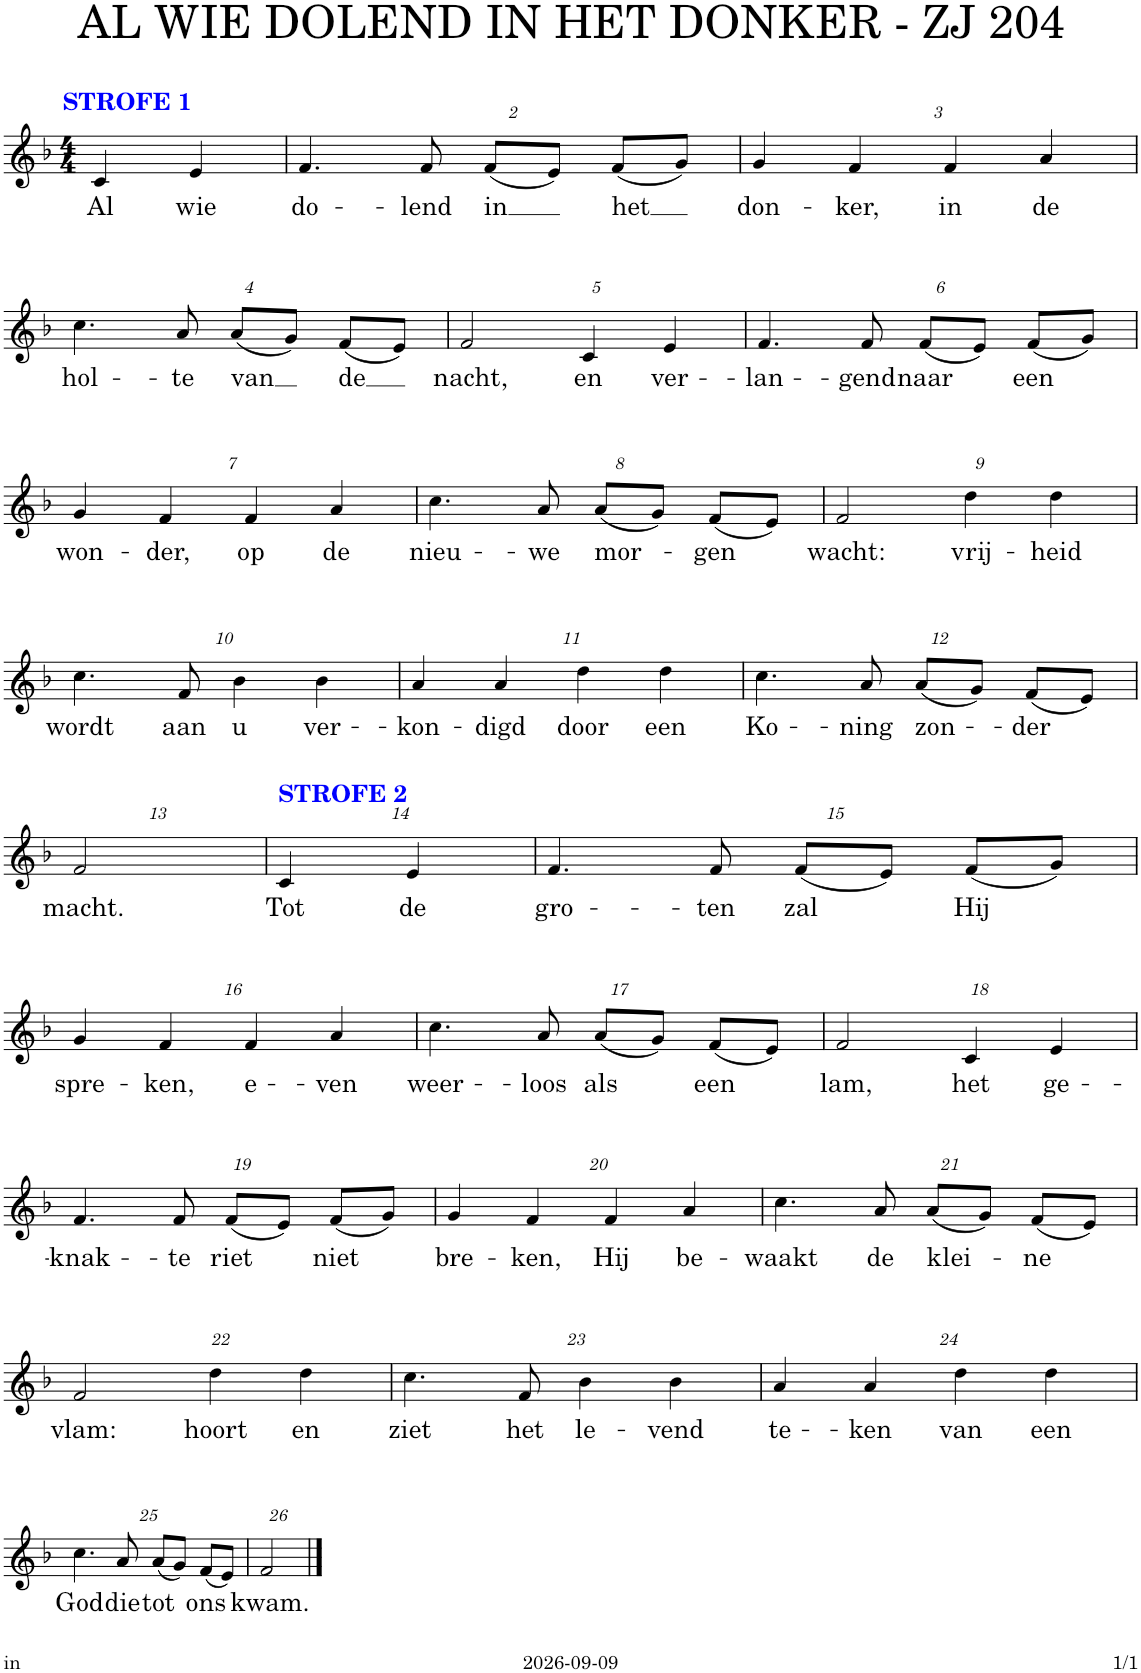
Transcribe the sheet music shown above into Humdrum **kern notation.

**kern	**text
*part1	*part1
*staff1	*staff1
*I"Soprano	*
*clefG2	*
*k[b-]	*
*M4/4	*
=1	=1
!LO:TX:a:B:color=#0000FF:t=STROFE 1	!
!	!LO:LY:b
4c/	Al
!	!LO:LY:b
4e/	wie
=2	=2
!	!LO:LY:b
4.f/	do-
!	!LO:LY:b
8f/	-lend
!	!LO:LY:b
(8f/L	in
8e/J)	.
!	!LO:LY:b
(8f/L	het
8g/J)	.
=3	=3
!	!LO:LY:b
4g/	don-
!	!LO:LY:b
4f/	-ker,
!	!LO:LY:b
4f/	in
!	!LO:LY:b
4a/	de
!!LO:LB:g=z
=4	=4
!	!LO:LY:b
4.cc\	hol-
!	!LO:LY:b
8a/	-te
!	!LO:LY:b
(8a/L	van
8g/J)	.
!	!LO:LY:b
(8f/L	de
8e/J)	.
=5	=5
!	!LO:LY:b
2f/	nacht,
!	!LO:LY:b
4c/	en
!	!LO:LY:b
4e/	ver-
=6	=6
!	!LO:LY:b
4.f/	-lan-
!	!LO:LY:b
8f/	-gend
!	!LO:LY:b
(8f/L	naar
8e/J)	.
!	!LO:LY:b
(8f/L	een
8g/J)	.
!!LO:LB:g=z
=7	=7
!	!LO:LY:b
4g/	won-
!	!LO:LY:b
4f/	-der,
!	!LO:LY:b
4f/	op
!	!LO:LY:b
4a/	de
=8	=8
!	!LO:LY:b
4.cc\	nieu-
!	!LO:LY:b
8a/	-we
!	!LO:LY:b
(8a/L	mor-
8g/J)	.
!	!LO:LY:b
(8f/L	-gen
8e/J)	.
=9	=9
!	!LO:LY:b
2f/	wacht:
!	!LO:LY:b
4dd\	vrij-
!	!LO:LY:b
4dd\	-heid
!!LO:LB:g=z
=10	=10
!	!LO:LY:b
4.cc\	wordt
!	!LO:LY:b
8f/	aan
!	!LO:LY:b
4b-\	u
!	!LO:LY:b
4b-\	ver-
=11	=11
!	!LO:LY:b
4a/	-kon-
!	!LO:LY:b
4a/	-digd
!	!LO:LY:b
4dd\	door
!	!LO:LY:b
4dd\	een
=12	=12
!	!LO:LY:b
4.cc\	Ko-
!	!LO:LY:b
8a/	-ning
!	!LO:LY:b
(8a/L	zon-
8g/J)	.
!	!LO:LY:b
(8f/L	-der
8e/J)	.
!!LO:LB:g=z
=13	=13
!	!LO:LY:b
2f/	macht.
=14	=14
!LO:TX:a:B:color=#0000FF:t=STROFE 2	!
!	!LO:LY:b
4c/	Tot
!	!LO:LY:b
4e/	de
=15	=15
!	!LO:LY:b
4.f/	gro-
!	!LO:LY:b
8f/	-ten
!	!LO:LY:b
(8f/L	zal
8e/J)	.
!	!LO:LY:b
(8f/L	Hij
8g/J)	.
!!LO:LB:g=z
=16	=16
!	!LO:LY:b
4g/	spre-
!	!LO:LY:b
4f/	-ken,
!	!LO:LY:b
4f/	e-
!	!LO:LY:b
4a/	-ven
=17	=17
!	!LO:LY:b
4.cc\	weer-
!	!LO:LY:b
8a/	-loos
!	!LO:LY:b
(8a/L	als
8g/J)	.
!	!LO:LY:b
(8f/L	een
8e/J)	.
=18	=18
!	!LO:LY:b
2f/	lam,
!	!LO:LY:b
4c/	het
!	!LO:LY:b
4e/	ge-
!!LO:LB:g=z
=19	=19
!	!LO:LY:b
4.f/	-knak-
!	!LO:LY:b
8f/	-te
!	!LO:LY:b
(8f/L	riet
8e/J)	.
!	!LO:LY:b
(8f/L	niet
8g/J)	.
=20	=20
!	!LO:LY:b
4g/	bre-
!	!LO:LY:b
4f/	-ken,
!	!LO:LY:b
4f/	Hij
!	!LO:LY:b
4a/	be-
=21	=21
!	!LO:LY:b
4.cc\	-waakt
!	!LO:LY:b
8a/	de
!	!LO:LY:b
(8a/L	klei-
8g/J)	.
!	!LO:LY:b
(8f/L	-ne
8e/J)	.
!!LO:LB:g=z
=22	=22
!	!LO:LY:b
2f/	vlam:
!	!LO:LY:b
4dd\	hoort
!	!LO:LY:b
4dd\	en
=23	=23
!	!LO:LY:b
4.cc\	ziet
!	!LO:LY:b
8f/	het
!	!LO:LY:b
4b-\	le-
!	!LO:LY:b
4b-\	-vend
=24	=24
!	!LO:LY:b
4a/	te-
!	!LO:LY:b
4a/	-ken
!	!LO:LY:b
4dd\	van
!	!LO:LY:b
4dd\	een
!!LO:LB:g=z
=25	=25
!	!LO:LY:b
4.cc\	God
!	!LO:LY:b
8a/	die
!	!LO:LY:b
(8a/L	tot
8g/J)	.
!	!LO:LY:b
(8f/L	ons
8e/J)	.
=26	=26
!	!LO:LY:b
2f/	kwam.
==	==
*-	*-
